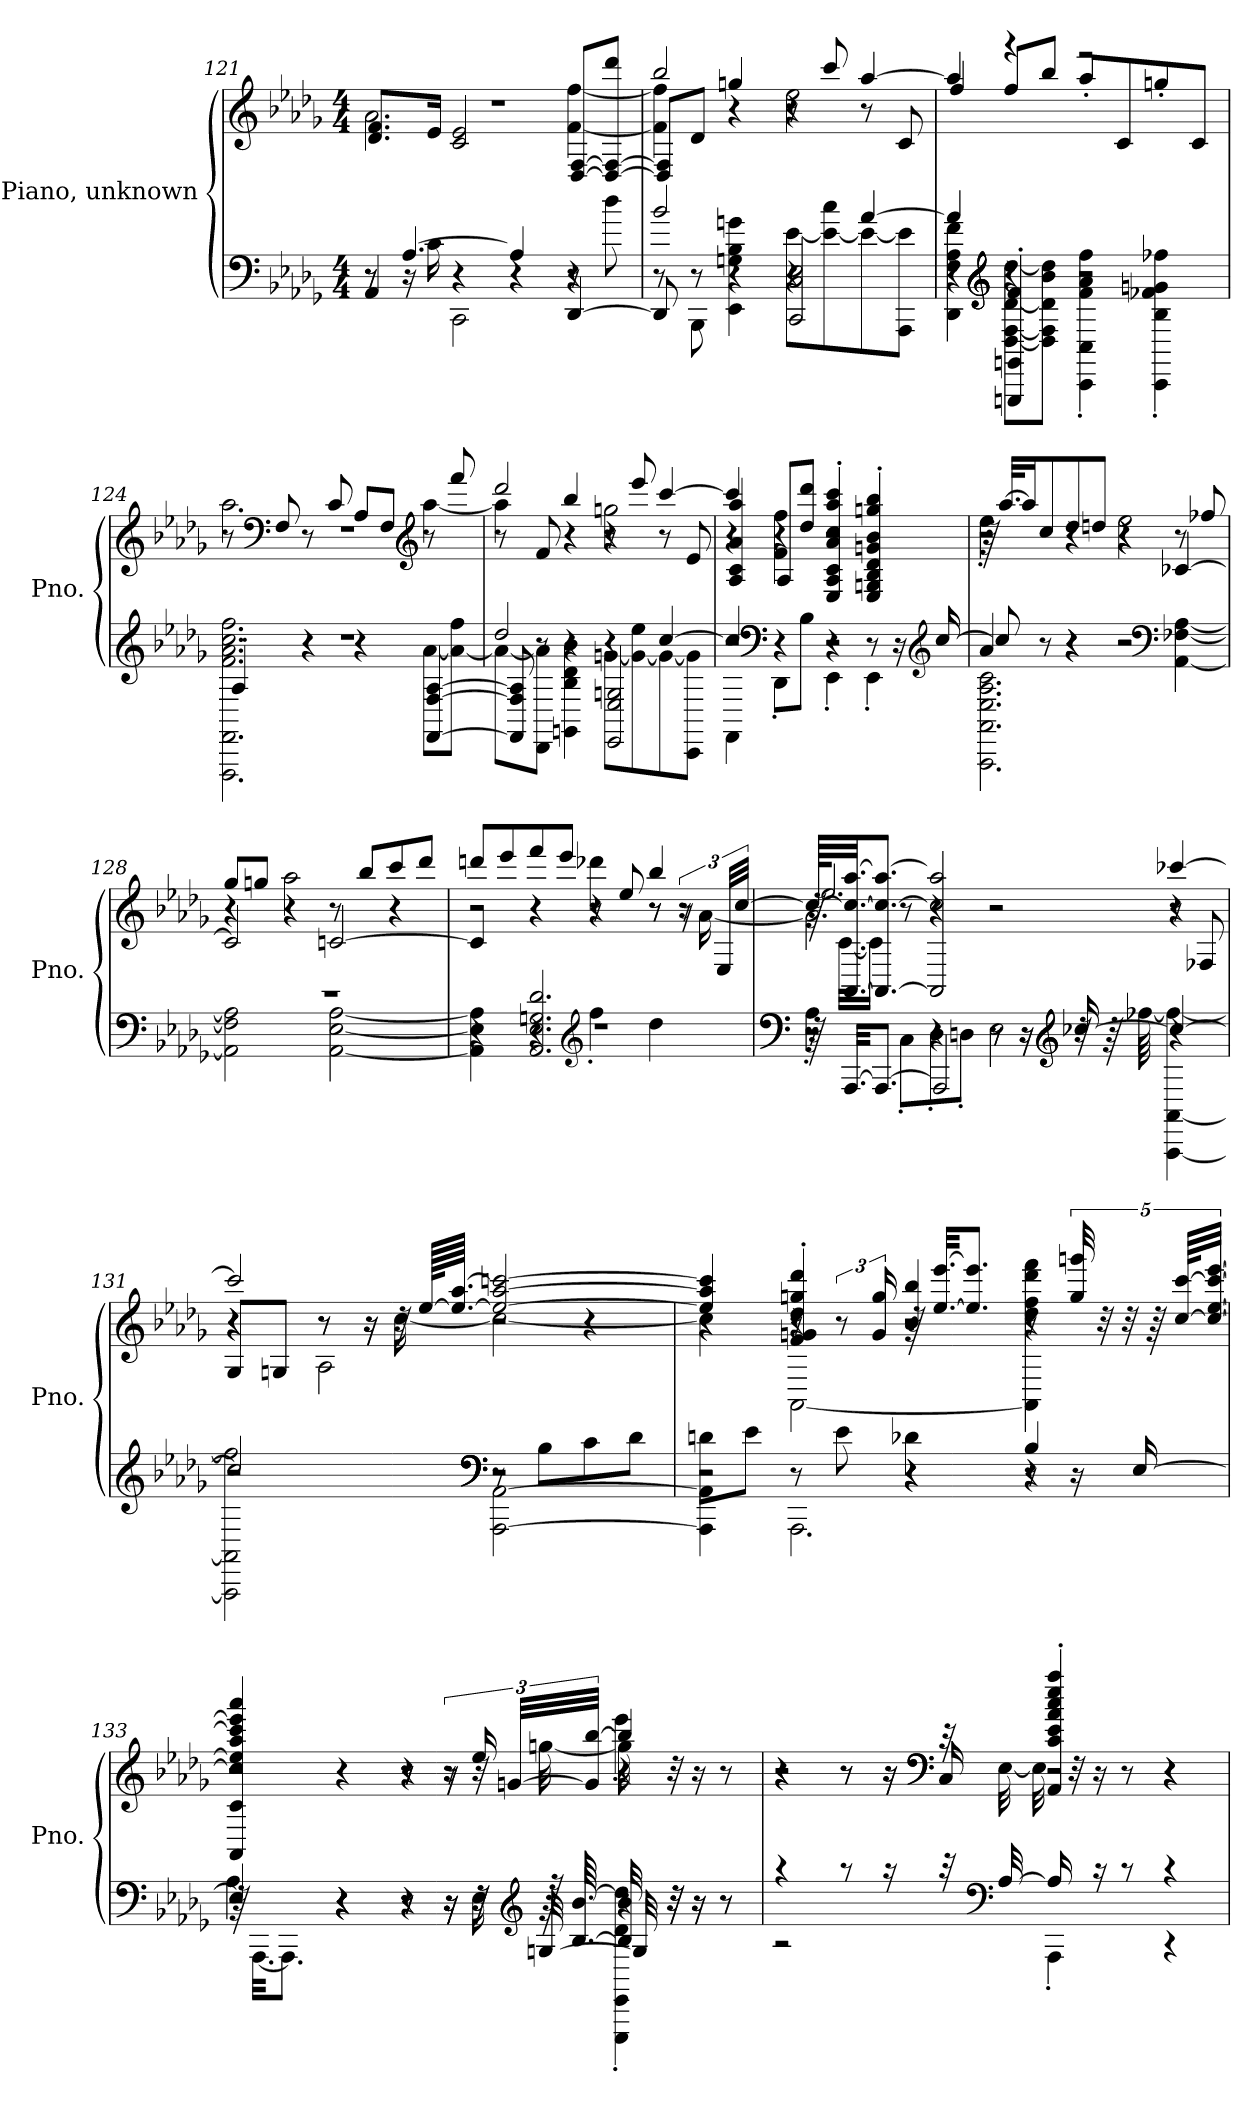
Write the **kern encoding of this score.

**kern	**kern
*part1	*part1
*staff2	*staff1
*I"Piano, unknown	*
*I'Pno.	*
*clefF4	*clefG2
*k[b-e-a-d-g-]	*k[b-e-a-d-g-]
*M4/4	*M4/4
=121	=121
*^	*^
*	*^	*	*^
8r	8r	4AA-/	1r	2.a-\	8.d-/ 8.f/L
[4.A-/	16r	.	.	.	.
.	16c\	.	.	.	16e-/Jk
.	2CC\	4r	.	.	2c/ 2e-/
4A-/]	.	4r	.	.	.
4r	8r	[4DD-/	.	[4f\ [4ff\	[8D-/ [8F/L
.	8dd-\	.	.	.	8D-/_ 8F/_ 8ddd-/J
!!LO:PB:g=z	!!	!!
=122	=122	=122	=122	=122	=122
2b-/	8r	8DD-/]	2bb-/	4f\] 4ff\]	8D-/] 8F/]L
.	8BBB-\	8r	.	.	8d-/J
.	4EE-\ 4Gn\ 4B-\ 4gn\	4r	.	4r	4ggn/
4r	[8e-\L	2CC/ 2C/ 2E-/	4r	2ee-\	8r
.	8e-\_ 8cc\	.	.	.	8ccc/
[4a-/	8e-\_	.	[4aa-/	.	8r
.	8AAA-\ 8e-\]J	.	.	.	8c/
*	*	*	*	*v	*v
=123	=123	=123	=123	=123
4a-/]	4DD-\ 4F\ 4A-\ 4f\	4r	4aa-/]	4ff/
*clefG2	*	*	*	*
4r	[8D-\ [8F\ [8d-\ [8dd-\L	4GGGn/' 4GGn/' 4f/'	4r	8ff/L
.	8D-\] 8F\] 8d-\] 8b-\ 8dd-\]J	.	.	8bb-/J
2r	4CC\' 4C\' 4f\' 4a-\' 4ff\'	2r	2r	8aa-'/L
.	.	.	.	8c/
.	4CC\' 4B-\' 4f-X\' 4gn\' 4ff-X\'	.	.	8ggn'/
.	.	.	.	8c/J
=124	=124	=124	=124	=124
*	*	*	*	*^
1r	2.FFF\ 2.FF\ 2.f\ 2.a-\ 2.cc\ 2.ff\	4A-'/	1r	2.aa-\	8r
*	*	*	*clefF4	*	*
.	.	.	.	.	8F/
.	.	4r	.	.	8r
.	.	.	.	.	8c/
.	.	4r	.	.	8A-/L
.	.	.	.	.	8F/J
*	*	*	*clefG2	*	*
.	[8a-\L	[4FF/ [4F/ [4A-/	.	[4aa-\	8r
.	8a-\_ 8ff\J	.	.	.	8fff/
!!LO:LB:g=z	!!	!!
=125	=125	=125	=125	=125	=125
2dd-/	8a-\L_	8FF/] 8F/] 8A-/]	2ddd-/	4aa-\]	8r
.	8DD-\ 8a-\]J	8r	.	.	8f/
.	4GGn\ 4B-\ 4d-\ 4b-\	4r	.	4r	4bb-/
4r	[8gn\L	2EE-/ 2E-/ 2Gn/	4r	2ggn\	8r
.	8g\_ 8ee-\	.	.	.	8eee-/
[4cc/	8g\_	.	[4ccc/	.	8r
.	8CC\ 8g\]J	.	.	.	8e-/
=126	=126	=126	=126	=126	=126
4cc/]	4FF\	2r	4ccc/]	4r	4A-/ 4c/ 4a-/ 4aa-/
*clefF4	*	*	*	*	*
4r	8DD-'\L	.	4r	4f\ 4ff\	8A-/L
.	8B-\J	.	.	.	8dd-/ 8ddd-/J
2r	4EE-'\	4r	2r	2r	4E-/' 4A-/' 4c/' 4a-/' 4cc/' 4aa-/' 4ccc/'
.	4EE-'\	8r	.	.	4E-/' 4Gn/' 4B-/' 4d-/' 4gn/' 4b-/' 4ggn/' 4bb-/'
.	.	16r	.	.	.
*clefG2	*	*	*	*	*
.	.	[16cc/	.	.	.
=127	=127	=127	=127	=127	=127
4a-/	2.AAA-\ 2.AA-\ 2.E-\ 2.A-\ 2.c\	8cc/]	64r	4ee-'\	2r
.	.	.	[32.aa-/KLL	.	.
.	.	.	16aa-/J]	.	.
.	.	8r	8cc/	.	.
4r	.	4r	8dd-/	4r	.
.	.	.	8ddn/J	.	.
2r	.	2r	4r	2ee-\	4r
*clefF4	*	*	*	*	*
.	[4AA-\ [4F-X\ [4A-\	.	8r	.	[4c-X/
.	.	.	8ff-X/	.	.
*	*v	*v	*	*	*
!!LO:LB:g=z	!!	!!
=128	=128	=128	=128	=128
1r	2AA-\] 2F-\] 2A-\]	8gg-/L	4r	2c-/]
.	.	8ggn/J	.	.
.	.	4r	2aa-\	.
.	[2AA-\ [2E-\ [2A-\	8r	.	[2cn/
.	.	8bb-/L	.	.
.	.	8ccc/	4r	.
.	.	8ddd-/J	.	.
=129	=129	=129	=129	=129
*	*^	*	*	*
1r	4AA-\] 4E-\] 4A-\]	4r	8dddn/L	2r	4c/]
.	.	.	8eee-/	.	.
.	4r	2.AA-/ 2.E-/ 2.Gn/ 2.d-/	8fff/	.	4r
.	.	.	8eee-/J	.	.
*clefG2	*	*	*	*	*
.	4ff'\	.	8r	4ddd-X\	4r
.	.	.	8ee-/	.	.
.	4dd-\	.	8r	8r	4bb-/
.	.	.	12r	16r	.
.	.	.	.	[16a-\	.
.	.	.	48E-/LLL	.	.
.	.	.	[48cc/JJJ	.	.
*v	*v	*v	*	*	*
*	*v	*v	*v
!!LO:LB:g=z
=130	=130
*clefF4	*
*^	*^
*	*^	*	*^
*	*	*^	*	*	*^
2r	8r	64r	4A-'\	64cc/KLLL_	2.a-\]	2.ee-/	64r
.	.	[32.AAA-/KKL	.	[32.AA-/ 32.cc/_ [32.aa-/JJ	.	.	[32.c\KLL
.	.	8.AAA-/J_	.	8.AA-/_ 8.cc/_ 8.aa-/_J	.	.	16c\JJ]
.	8C'\L	.	.	.	.	.	8r
.	8D-'\	2AAA-/]	4r	2AA-/] 2cc/] 2aa-/]	.	.	4r
.	8Dn'\J	.	.	.	.	.	.
8r	8r	.	2E-\	.	.	.	2r
16r	16r	.	.	.	.	.	.
*clefG2	*	*	*	*	*	*	*
[16cc-X/	32r	.	.	.	.	.	.
.	64r	.	.	.	.	.	.
.	[64ff-X\	.	.	.	.	.	.
4cc-/_	[4AAA-\ [4AA-\ 4ff-\_	4r	.	8r	4r	[4ccc-X/	.
.	.	.	.	8F-X/	.	.	.
*	*	*v	*v	*	*	*	*
=131	=131	=131	=131	=131	=131	=131
2cc-/]	2AAA-\] 2AA-\] 2ff-\]	2r	8G-/L	4r	2ccc-/]	4r
.	.	.	8Gn/J	.	.	.
.	.	.	8r	2A-\	.	8r
.	.	.	16r	.	.	16r
.	.	.	32r	.	.	[16cc\
.	.	.	[128ee-/KLLLL	.	.	.
.	.	.	64.ee-/_ [64.aa-/JJJJ	.	.	.
*clefF4	*	*	*	*	*	*
2r	8r	[2AAA-\ [2AA-\	2ee-/_ 2aa-/_ [2cccn/	.	2r	2cc\_
.	8B-\L	.	.	.	.	.
.	8c\	.	.	4r	.	.
.	8d-\J	.	.	.	.	.
!!LO:LB:g=z	!!	!!	!!
=132	=132	=132	=132	=132	=132	=132
*	*	*^	*	*	*	*
2r	8dn\L	2r	4AAA-\] 4AA-\]	4ee-/] 4aa-/] 4ccc/]	4r	4r	4cc\]
.	8e-\J	.	.	.	.	.	.
.	8r	.	2.AAA-\	8r	[2AA-\	4f/' 4gn/' 4dd-/' 4ggn/' 4ddd-/'	4r
.	8e-\	.	.	12r	.	.	.
.	.	.	.	24g/ 24gg/	.	.	.
4r	4d-X\	4r	.	64r	.	4b-/ 4bb-/	2r
.	.	.	.	[32.ee-/ [32.eee-/KKL	.	.	.
.	.	.	.	8.ee-/] 8.eee-/]J	.	.	.
8r	4r	4B-/	.	8r	4AA-\] 4dd-\ 4ff\ 4ddd-\ 4fff\	4r	.
16r	.	.	.	40gg/ 40gggn/	.	.	.
.	.	.	.	40r	.	.	.
.	.	.	.	40r	.	.	.
[16E-/	.	.	.	.	.	.	.
.	.	.	.	80r	.	.	.
.	.	.	.	[80cc/ [80ccc/KLLL	.	.	.
.	.	.	.	40cc/_ [40ee-/ 40ccc/_ [40eee-/JJJ	.	.	.
=133	=133	=133	=133	=133	=133	=133	=133
4E-/]	64r	2r	4A-\	4AA-/ 4c/ 4cc/] 4ee-/] 4aa-/ 4ccc/] 4eee-/] 4aaa-/	2r	2r	2r
.	[32.AAA-\KKL	.	.	.	.	.	.
.	8.AAA-\J]	.	.	.	.	.	.
4r	4r	.	4r	4r	.	.	.
8r	4r	8r	8r	8r	4r	8r	8r
16r	.	16r	16r	12r	.	16r	16r
32r	.	32r	16E-\	.	.	16ee-/	32r
.	.	.	.	[48gn/LLL	.	.	.
*clefG2	*	*	*	*	*	*	*
128r	.	[32Gn/	.	.	.	.	[32ggn\
[64.B-/ [64.b-/	.	.	.	.	.	.	.
.	.	.	.	48g/] [48bb-/JJJ	.	.	.
32B-/] 32b-/]	4EEE-\' 4EE-\' 4d-\' 4dd-\'	32G/]	4r	4bb-/]	4eee-'\	4r	32gg\]
32r	.	32r	.	.	.	.	32r
16r	.	16r	.	.	.	.	16r
8r	.	8r	.	.	.	.	8r
*	*v	*v	*v	*	*	*	*
*	*	*	*	*v	*v
!!LO:LB:g=z
=134	=134	=134	=134	=134
4r	2r	2r	4r	4r
8r	.	.	8r	8r
16r	.	.	16r	16r
*	*	*clefF4	*	*
32r	.	.	32r	16C/
*clefF4	*	*	*	*
[32A-/	.	.	[32E-\	.
16A-/]	4AAA-'\	4AA-/' 4c/' 4e-/' 4a-/' 4cc/' 4ee-/' 4aa-/'	32E-\]	2r
.	.	.	32r	.
16r	.	.	16r	.
8r	.	.	8r	.
4r	4r	4r	4r	.
*v	*v	*	*	*
*	*v	*v	*v
=	=
*-	*-
